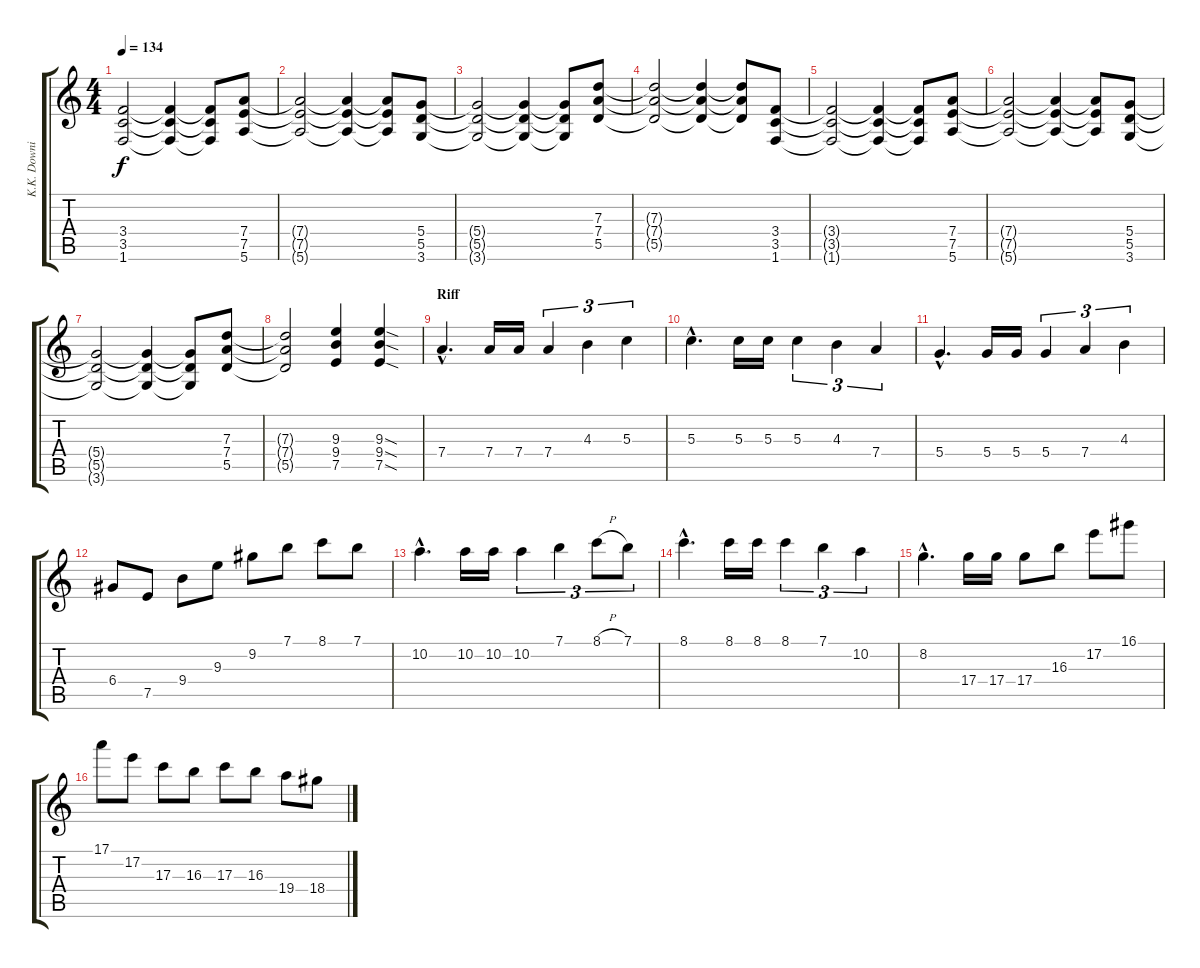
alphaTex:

\track ("K.K. Downing" "K.K. Downi") {instrument distortionguitar}
\staff {score tabs}
\tuning (E4 B3 G3 D3 A2 E2) {hide}
\ts (4 4)
\tempo 134
\clef g2
\ks c
(3.4{t} 3.5{t} 1.6{t}).2{dy f} (3.4{t} 3.5{t} 1.6{t}).4 (3.4{t} 3.5{t} 1.6{t}).8 (7.4 7.5 5.6).8 |
(7.4{t} 7.5{t} 5.6{t}).2 (7.4{t} 7.5{t} 5.6{t}).4 (7.4{t} 7.5{t} 5.6{t}).8 (5.4 5.5 3.6).8 |
(5.4{t} 5.5{t} 3.6{t}).2 (5.4{t} 5.5{t} 3.6{t}).4 (5.4{t} 5.5{t} 3.6{t}).8 (7.3 7.4 5.5).8 |
(7.3{t} 7.4{t} 5.5{t}).2 (7.3{t} 7.4{t} 5.5{t}).4 (7.3{t} 7.4{t} 5.5{t}).8 (3.4 3.5 1.6).8 |
(3.4{t} 3.5{t} 1.6{t}).2 (3.4{t} 3.5{t} 1.6{t}).4 (3.4{t} 3.5{t} 1.6{t}).8 (7.4 7.5 5.6).8 |
(7.4{t} 7.5{t} 5.6{t}).2 (7.4{t} 7.5{t} 5.6{t}).4 (7.4{t} 7.5{t} 5.6{t}).8 (5.4 5.5 3.6).8 |
(5.4{t} 5.5{t} 3.6{t}).2 (5.4{t} 5.5{t} 3.6{t}).4 (5.4{t} 5.5{t} 3.6{t}).8 (7.3 7.4 5.5).8 |
(7.3{t} 7.4{t} 5.5{t}).2 (9.3 9.4 7.5).4 (9.3{sod} 9.4{sod} 7.5{sod}).4 |
\section ("" "Riff")
7.4{hac}.4{d volume 16 balance 5} 7.4.16 7.4.16 7.4.4{tu (3 2)} 4.3.4{tu (3 2)} 5.3.4{tu (3 2)} |
5.3{hac}.4{d} 5.3.16 5.3.16 5.3.4{tu (3 2)} 4.3.4{tu (3 2)} 7.4.4{tu (3 2)} |
5.4{hac}.4{d} 5.4.16 5.4.16 5.4.4{tu (3 2)} 7.4.4{tu (3 2)} 4.3.4{tu (3 2)} |
6.4.8 7.5.8 9.4.8 9.3.8 9.2.8 7.1.8 8.1.8 7.1.8 |
10.2{hac}.4{d} 10.2.16 10.2.16 10.2.4{tu (3 2)} 7.1.4{tu (3 2)} 8.1{h}.8{tu (3 2)} 7.1.8{tu (3 2)} |
8.1{hac}.4{d} 8.1.16 8.1.16 8.1.4{tu (3 2)} 7.1.4{tu (3 2)} 10.2.4{tu (3 2)} |
8.2{hac}.4{d} 17.4.16 17.4.16 17.4.8 16.3.8 17.2.8 16.1.8 |
17.1.8 17.2.8 17.3.8 16.3.8 17.3.8 16.3.8 19.4.8 18.4.8
